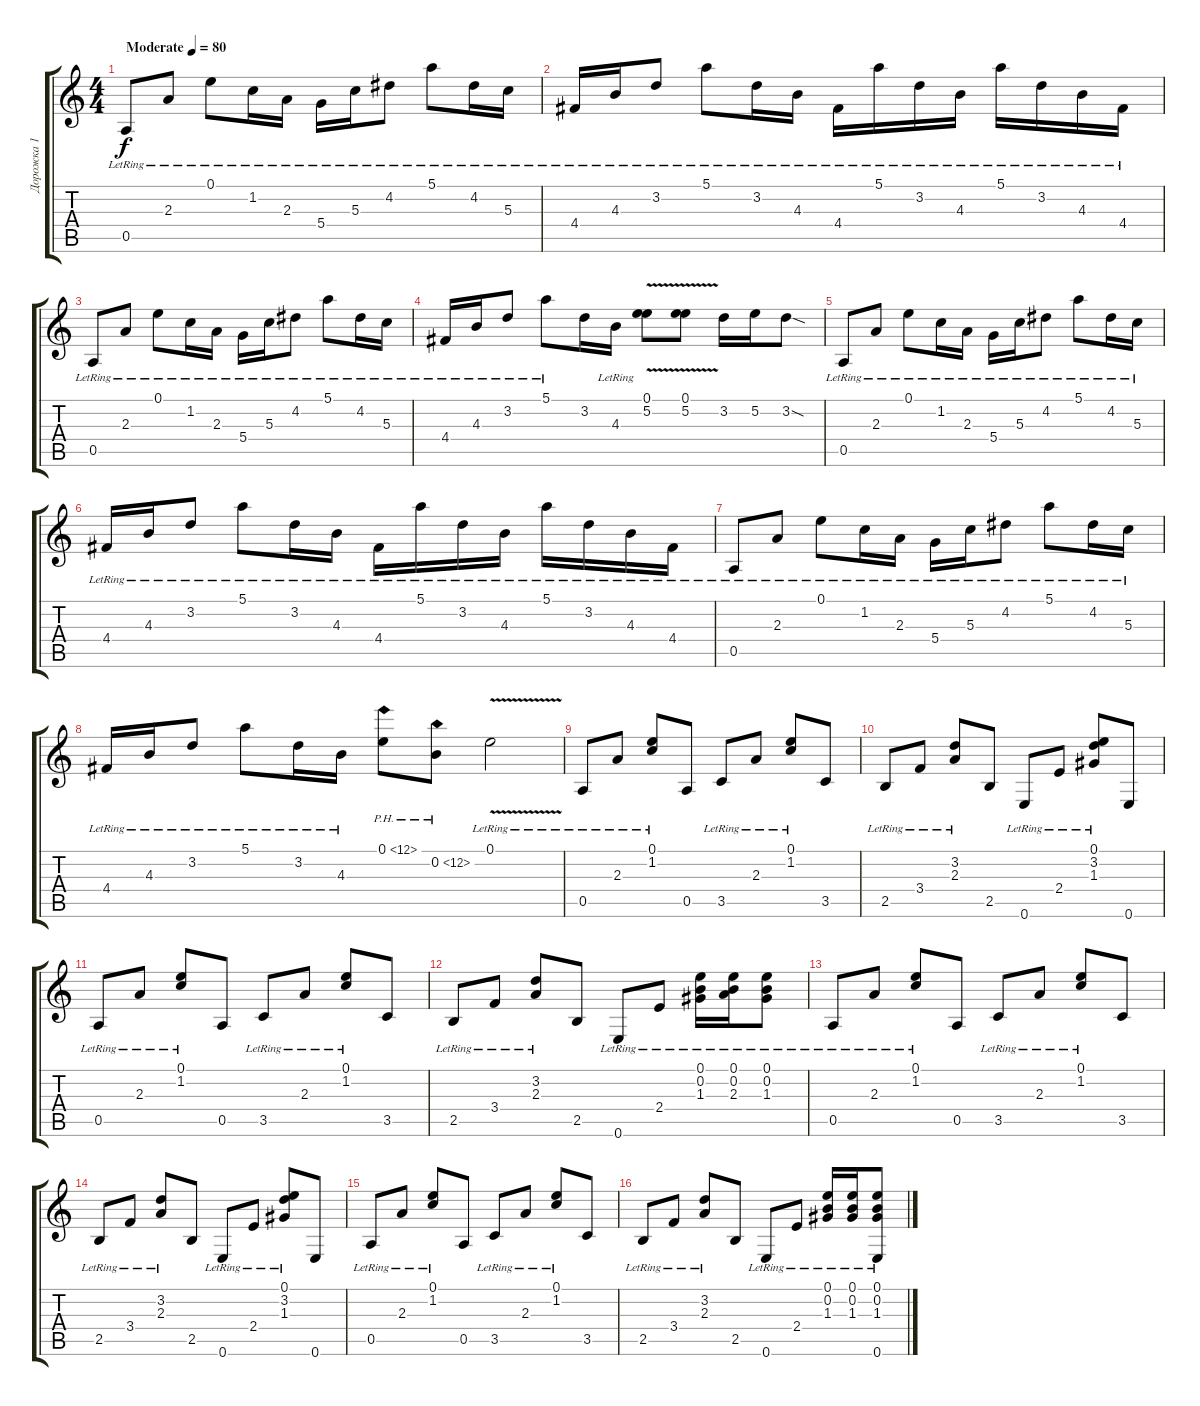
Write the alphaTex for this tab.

\track ("Дорожка 1" "Дорожка 1") {instrument acousticguitarnylon}
\staff {score tabs}
\tuning (E4 B3 G3 D3 A2 E2) {hide}
\ts (4 4)
\tempo (80 "Moderate")
\clef g2
\ks c
0.5{lr}.8{dy f instrument acousticguitarnylon} 2.3{lr}.8 0.1{lr}.8 1.2{lr}.16 2.3{lr}.16 5.4{lr}.16 5.3{lr}.16 4.2{lr}.8 5.1{lr}.8 4.2{lr}.16 5.3{lr}.16 |
4.4{lr}.16 4.3{lr}.16 3.2{lr}.8 5.1{lr}.8 3.2{lr}.16 4.3{lr}.16 4.4{lr}.16 5.1{lr}.16 3.2{lr}.16 4.3{lr}.16 5.1{lr}.16 3.2{lr}.16 4.3{lr}.16 4.4{lr}.16 |
0.5{lr}.8 2.3{lr}.8 0.1{lr}.8 1.2{lr}.16 2.3{lr}.16 5.4{lr}.16 5.3{lr}.16 4.2{lr}.8 5.1{lr}.8 4.2{lr}.16 5.3{lr}.16 |
4.4{lr}.16 4.3{lr}.16 3.2{lr}.8 5.1{lr}.8 3.2.16 4.3{lr}.16 (0.1 5.2{v}).8 (0.1 5.2{v}).8 3.2.16 5.2.16 3.2{sod}.8 |
0.5{lr}.8 2.3{lr}.8 0.1{lr}.8 1.2{lr}.16 2.3{lr}.16 5.4{lr}.16 5.3{lr}.16 4.2{lr}.8 5.1{lr}.8 4.2{lr}.16 5.3{lr}.16 |
4.4{lr}.16 4.3{lr}.16 3.2{lr}.8 5.1{lr}.8 3.2{lr}.16 4.3{lr}.16 4.4{lr}.16 5.1{lr}.16 3.2{lr}.16 4.3{lr}.16 5.1{lr}.16 3.2{lr}.16 4.3{lr}.16 4.4{lr}.16 |
0.5{lr}.8 2.3{lr}.8 0.1{lr}.8 1.2{lr}.16 2.3{lr}.16 5.4{lr}.16 5.3{lr}.16 4.2{lr}.8 5.1{lr}.8 4.2{lr}.16 5.3{lr}.16 |
4.4{lr}.16 4.3{lr}.16 3.2{lr}.8 5.1{lr}.8 3.2{lr}.16 4.3{lr}.16 0.1{ph 12}.8 0.2{ph 12}.8 0.1{v lr}.2 |
0.5{lr}.8 2.3{lr}.8 (0.1{lr} 1.2{lr}).8 0.5.8 3.5{lr}.8 2.3{lr}.8 (0.1{lr} 1.2{lr}).8 3.5.8 |
2.5{lr}.8 3.4{lr}.8 (3.2{lr} 2.3{lr}).8 2.5.8 0.6{lr}.8 2.4{lr}.8 (0.1{lr} 3.2{lr} 1.3{lr}).8 0.6.8 |
0.5{lr}.8 2.3{lr}.8 (0.1{lr} 1.2{lr}).8 0.5.8 3.5{lr}.8 2.3{lr}.8 (0.1{lr} 1.2{lr}).8 3.5.8 |
2.5{lr}.8 3.4{lr}.8 (3.2{lr} 2.3{lr}).8 2.5.8 0.6{lr}.8 2.4{lr}.8 (0.1{lr} 0.2 1.3).16 (0.1{lr} 0.2{lr} 2.3).16 (0.1{lr} 0.2{lr} 1.3{lr}).8 |
0.5{lr}.8 2.3{lr}.8 (0.1{lr} 1.2{lr}).8 0.5.8 3.5{lr}.8 2.3{lr}.8 (0.1{lr} 1.2{lr}).8 3.5.8 |
2.5{lr}.8 3.4{lr}.8 (3.2{lr} 2.3{lr}).8 2.5.8 0.6{lr}.8 2.4{lr}.8 (0.1{lr} 3.2{lr} 1.3{lr}).8 0.6.8 |
0.5{lr}.8 2.3{lr}.8 (0.1{lr} 1.2{lr}).8 0.5.8 3.5{lr}.8 2.3{lr}.8 (0.1{lr} 1.2{lr}).8 3.5.8 |
2.5{lr}.8 3.4{lr}.8 (3.2{lr} 2.3{lr}).8 2.5.8 0.6{lr}.8 2.4{lr}.8 (0.1{lr} 0.2 1.3).16 (0.1{lr} 0.2{lr} 1.3).16 (0.1{lr} 0.2{lr} 1.3{lr} 0.6).8
